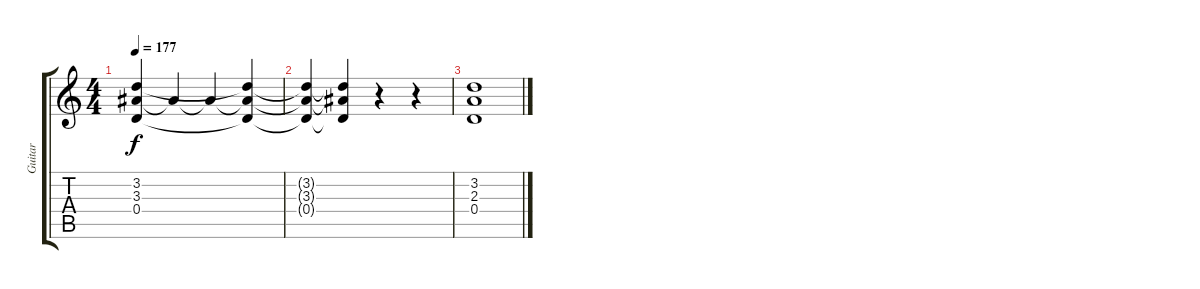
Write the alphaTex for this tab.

\track ("Guitar" "Guitar") {instrument electricguitarclean}
\staff {score tabs}
\tuning (E4 B3 G3 D3 A2 E2) {hide}
\ts (4 4)
\tempo 177
\clef g2
\ks c
(3.2 3.3 0.4).4{dy f} 3.3{t}.4 3.3{t}.4 (3.2{t} 3.3{t} 0.4{t}).4 |
(3.2{t} 3.3{t} 0.4{t}).4 (3.2{t} 3.3{t} 0.4{t}).4 r.4 r.4 |
(3.2 2.3 0.4).1
